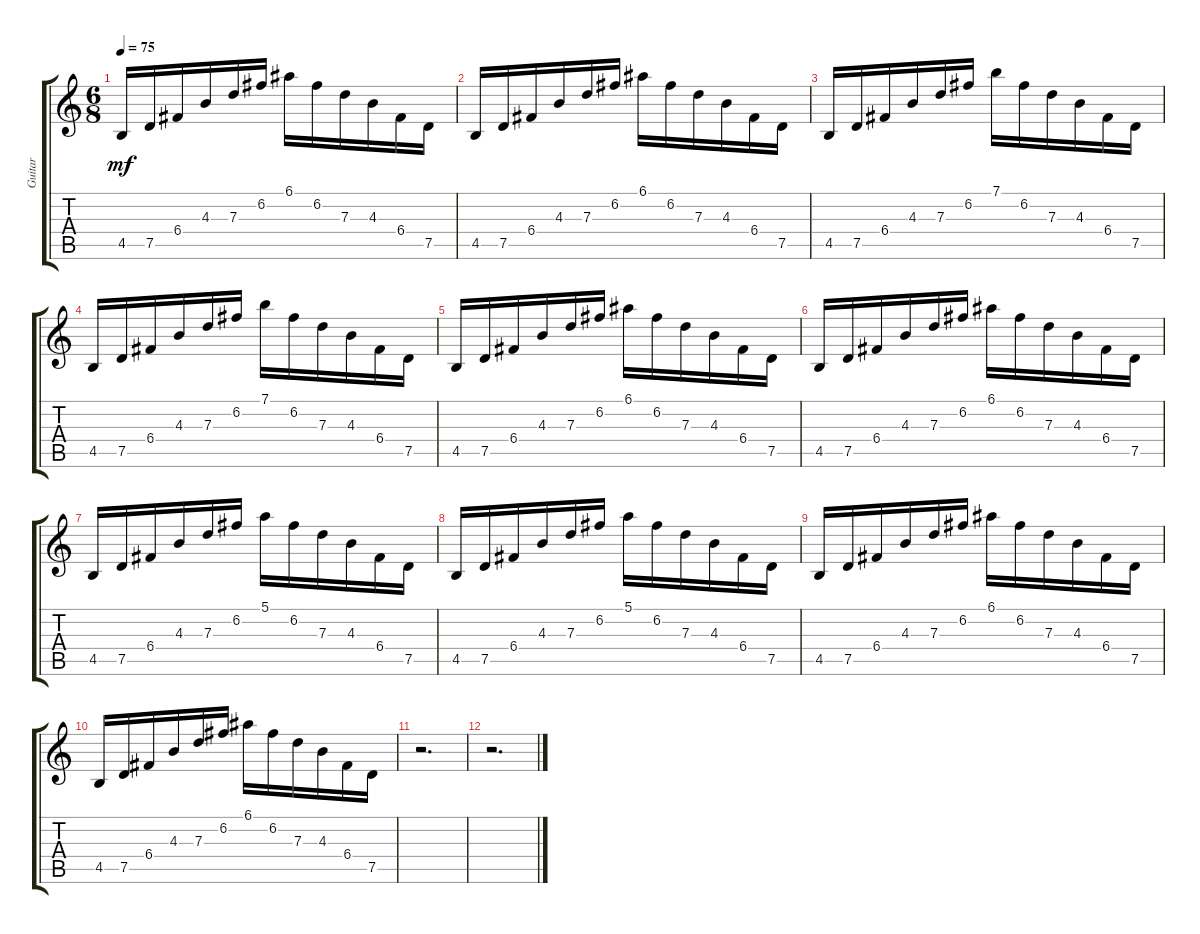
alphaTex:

\track ("Guitar" "Guitar") {instrument acousticguitarsteel}
\staff {score tabs}
\tuning (E4 C4 G3 C3 G2 C2) {hide}
\ts (6 8)
\tempo 75
\clef g2
\ks c
4.5.16{dy mf} 7.5.16 6.4.16 4.3.16 7.3.16 6.2.16 6.1.16 6.2.16 7.3.16 4.3.16 6.4.16 7.5.16 |
4.5.16 7.5.16 6.4.16 4.3.16 7.3.16 6.2.16 6.1.16 6.2.16 7.3.16 4.3.16 6.4.16 7.5.16 |
4.5.16 7.5.16 6.4.16 4.3.16 7.3.16 6.2.16 7.1.16 6.2.16 7.3.16 4.3.16 6.4.16 7.5.16 |
4.5.16 7.5.16 6.4.16 4.3.16 7.3.16 6.2.16 7.1.16 6.2.16 7.3.16 4.3.16 6.4.16 7.5.16 |
4.5.16 7.5.16 6.4.16 4.3.16 7.3.16 6.2.16 6.1.16 6.2.16 7.3.16 4.3.16 6.4.16 7.5.16 |
4.5.16 7.5.16 6.4.16 4.3.16 7.3.16 6.2.16 6.1.16 6.2.16 7.3.16 4.3.16 6.4.16 7.5.16 |
4.5.16 7.5.16 6.4.16 4.3.16 7.3.16 6.2.16 5.1.16 6.2.16 7.3.16 4.3.16 6.4.16 7.5.16 |
4.5.16 7.5.16 6.4.16 4.3.16 7.3.16 6.2.16 5.1.16 6.2.16 7.3.16 4.3.16 6.4.16 7.5.16 |
4.5.16 7.5.16 6.4.16 4.3.16 7.3.16 6.2.16 6.1.16 6.2.16 7.3.16 4.3.16 6.4.16 7.5.16 |
4.5.16 7.5.16 6.4.16 4.3.16 7.3.16 6.2.16 6.1.16 6.2.16 7.3.16 4.3.16 6.4.16 7.5.16 |
r.2{d} |
r.2{d}
